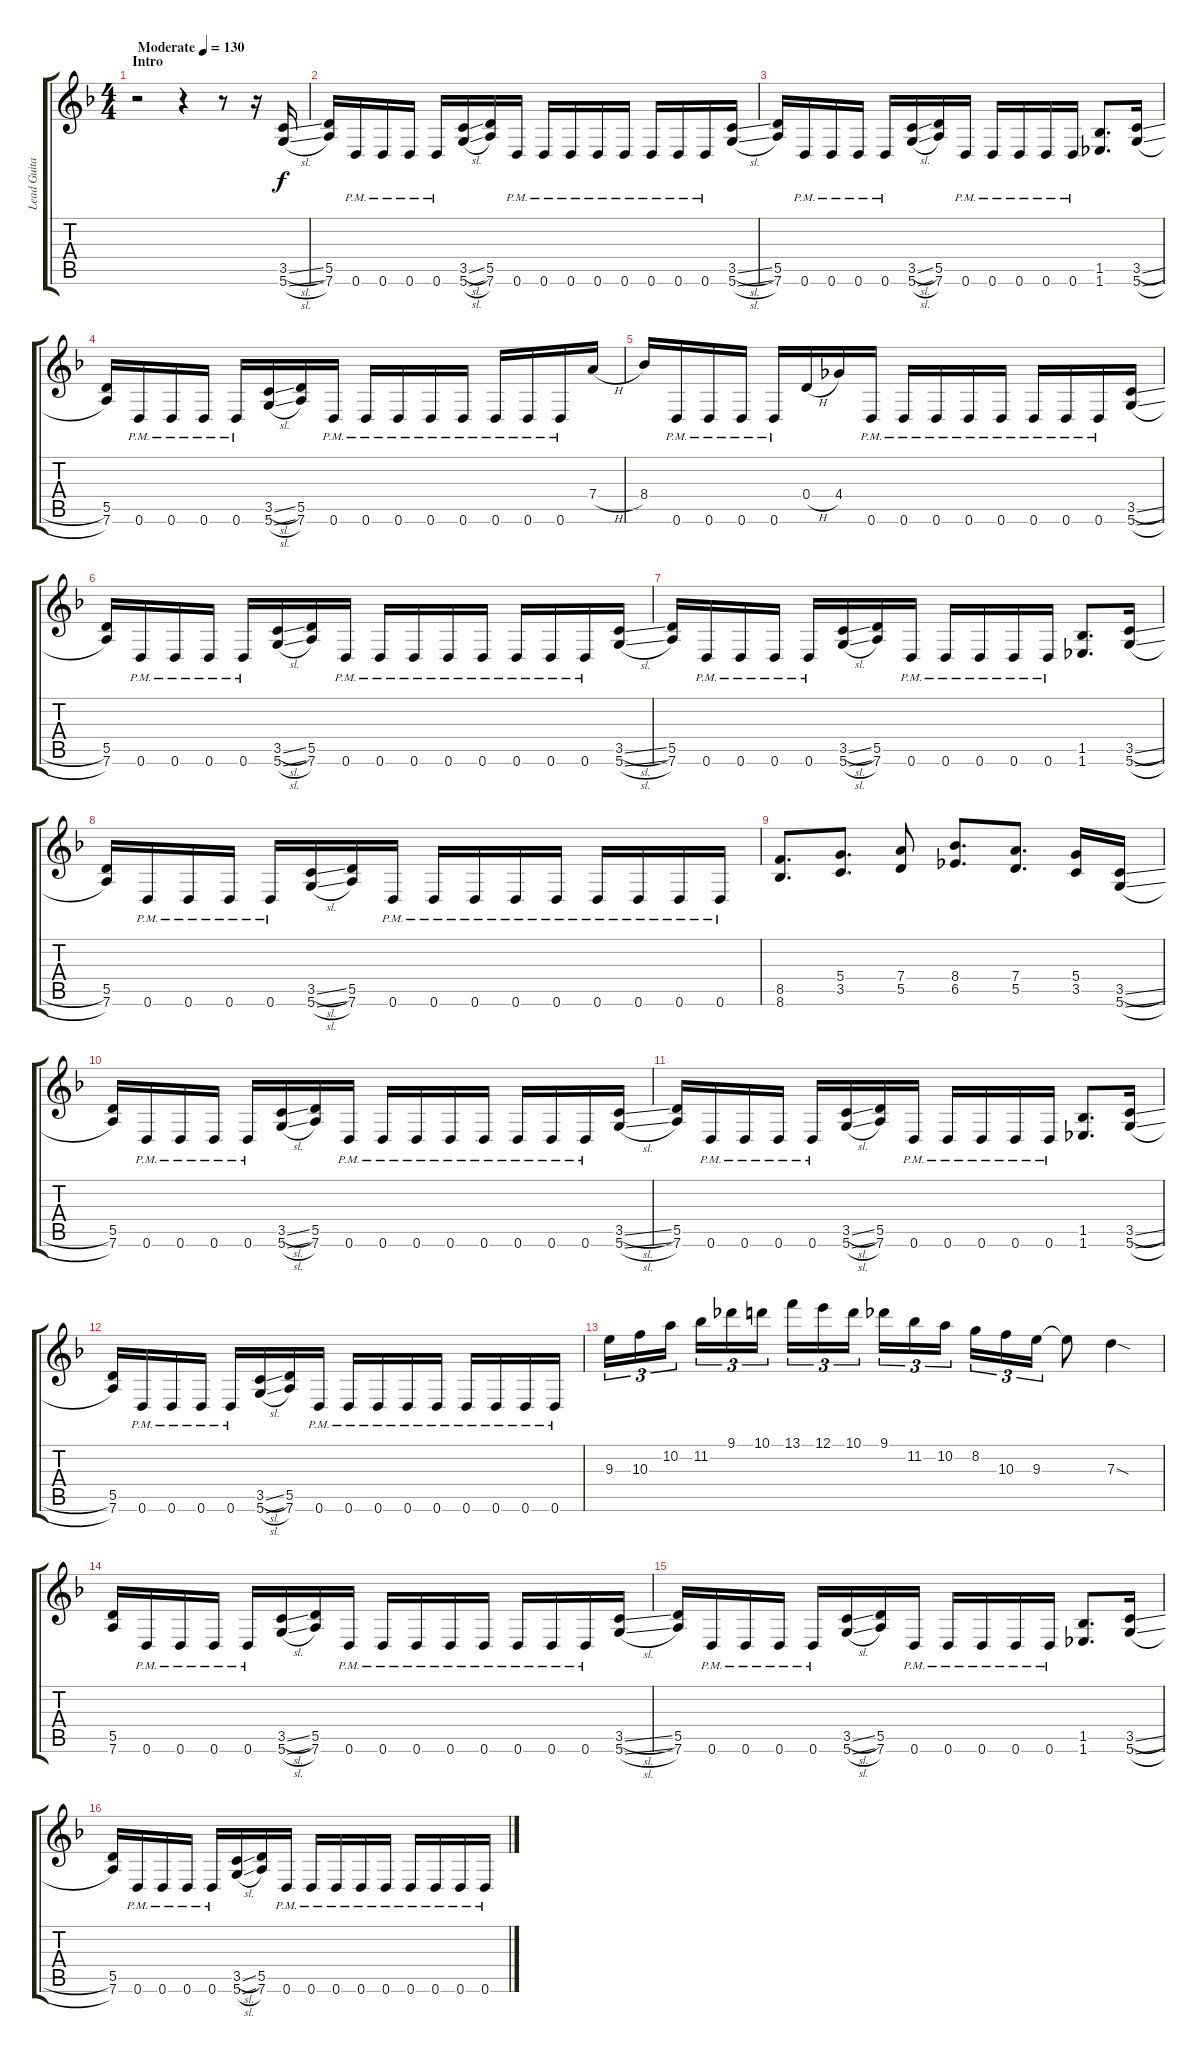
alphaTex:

\track ("Lead Guitar" "Lead Guita") {instrument distortionguitar}
\staff {score tabs}
\tuning (E4 B3 G3 D3 A2 D2) {hide}
\ts (4 4)
\section ("" "Intro")
\tempo (130 "Moderate")
\clef g2
\ks dminor
r.2{dy f instrument distortionguitar} r.4 r.8 r.16 (3.5{sl} 5.6{sl}).16 |
(5.5 7.6).16 0.6{pm}.16 0.6{pm}.16 0.6{pm}.16 0.6{pm}.16 (3.5{sl} 5.6{sl}).16 (5.5 7.6).16 0.6{pm}.16 0.6{pm}.16 0.6{pm}.16 0.6{pm}.16 0.6{pm}.16 0.6{pm}.16 0.6{pm}.16 0.6{pm}.16 (3.5{sl} 5.6{sl}).16 |
(5.5 7.6).16 0.6{pm}.16 0.6{pm}.16 0.6{pm}.16 0.6{pm}.16 (3.5{sl} 5.6{sl}).16 (5.5 7.6).16 0.6{pm}.16 0.6{pm}.16 0.6{pm}.16 0.6{pm}.16 0.6{pm}.16 (1.5 1.6).8{d} (3.5{sl} 5.6{sl}).16 |
(5.5 7.6).16 0.6{pm}.16 0.6{pm}.16 0.6{pm}.16 0.6{pm}.16 (3.5{sl} 5.6{sl}).16 (5.5 7.6).16 0.6{pm}.16 0.6{pm}.16 0.6{pm}.16 0.6{pm}.16 0.6{pm}.16 0.6{pm}.16 0.6{pm}.16 0.6{pm}.16 7.4{h}.16 |
8.4.16 0.6{pm}.16 0.6{pm}.16 0.6{pm}.16 0.6{pm}.16 0.4{h}.16 4.4.16 0.6{pm}.16 0.6{pm}.16 0.6{pm}.16 0.6{pm}.16 0.6{pm}.16 0.6{pm}.16 0.6{pm}.16 0.6{pm}.16 (3.5{sl} 5.6{sl}).16 |
(5.5 7.6).16 0.6{pm}.16 0.6{pm}.16 0.6{pm}.16 0.6{pm}.16 (3.5{sl} 5.6{sl}).16 (5.5 7.6).16 0.6{pm}.16 0.6{pm}.16 0.6{pm}.16 0.6{pm}.16 0.6{pm}.16 0.6{pm}.16 0.6{pm}.16 0.6{pm}.16 (3.5{sl} 5.6{sl}).16 |
(5.5 7.6).16 0.6{pm}.16 0.6{pm}.16 0.6{pm}.16 0.6{pm}.16 (3.5{sl} 5.6{sl}).16 (5.5 7.6).16 0.6{pm}.16 0.6{pm}.16 0.6{pm}.16 0.6{pm}.16 0.6{pm}.16 (1.5 1.6).8{d} (3.5{sl} 5.6{sl}).16 |
(5.5 7.6).16 0.6{pm}.16 0.6{pm}.16 0.6{pm}.16 0.6{pm}.16 (3.5{sl} 5.6{sl}).16 (5.5 7.6).16 0.6{pm}.16 0.6{pm}.16 0.6{pm}.16 0.6{pm}.16 0.6{pm}.16 0.6{pm}.16 0.6{pm}.16 0.6{pm}.16 0.6{pm}.16 |
(8.5 8.6).8{d} (5.4 3.5).8{d} (7.4 5.5).8 (8.4 6.5).8{d} (7.4 5.5).8{d} (5.4 3.5).16 (3.5{sl} 5.6{sl}).16 |
(5.5 7.6).16 0.6{pm}.16 0.6{pm}.16 0.6{pm}.16 0.6{pm}.16 (3.5{sl} 5.6{sl}).16 (5.5 7.6).16 0.6{pm}.16 0.6{pm}.16 0.6{pm}.16 0.6{pm}.16 0.6{pm}.16 0.6{pm}.16 0.6{pm}.16 0.6{pm}.16 (3.5{sl} 5.6{sl}).16 |
(5.5 7.6).16 0.6{pm}.16 0.6{pm}.16 0.6{pm}.16 0.6{pm}.16 (3.5{sl} 5.6{sl}).16 (5.5 7.6).16 0.6{pm}.16 0.6{pm}.16 0.6{pm}.16 0.6{pm}.16 0.6{pm}.16 (1.5 1.6).8{d} (3.5{sl} 5.6{sl}).16 |
(5.5 7.6).16 0.6{pm}.16 0.6{pm}.16 0.6{pm}.16 0.6{pm}.16 (3.5{sl} 5.6{sl}).16 (5.5 7.6).16 0.6{pm}.16 0.6{pm}.16 0.6{pm}.16 0.6{pm}.16 0.6{pm}.16 0.6{pm}.16 0.6{pm}.16 0.6{pm}.16 0.6{pm}.16 |
9.3.16{tu (3 2)} 10.3.16{tu (3 2)} 10.2.16{tu (3 2) beam splitsecondary} 11.2.16{tu (3 2)} 9.1.16{tu (3 2)} 10.1.16{tu (3 2)} 13.1.16{tu (3 2)} 12.1.16{tu (3 2)} 10.1.16{tu (3 2) beam splitsecondary} 9.1.16{tu (3 2)} 11.2.16{tu (3 2)} 10.2.16{tu (3 2)} 8.2.16{tu (3 2)} 10.3.16{tu (3 2)} 9.3.16{tu (3 2)} 9.3{t}.8 7.3{sod}.4 |
(5.5 7.6).16 0.6{pm}.16 0.6{pm}.16 0.6{pm}.16 0.6{pm}.16 (3.5{sl} 5.6{sl}).16 (5.5 7.6).16 0.6{pm}.16 0.6{pm}.16 0.6{pm}.16 0.6{pm}.16 0.6{pm}.16 0.6{pm}.16 0.6{pm}.16 0.6{pm}.16 (3.5{sl} 5.6{sl}).16 |
(5.5 7.6).16 0.6{pm}.16 0.6{pm}.16 0.6{pm}.16 0.6{pm}.16 (3.5{sl} 5.6{sl}).16 (5.5 7.6).16 0.6{pm}.16 0.6{pm}.16 0.6{pm}.16 0.6{pm}.16 0.6{pm}.16 (1.5 1.6).8{d} (3.5{sl} 5.6{sl}).16 |
(5.5 7.6).16 0.6{pm}.16 0.6{pm}.16 0.6{pm}.16 0.6{pm}.16 (3.5{sl} 5.6{sl}).16 (5.5 7.6).16 0.6{pm}.16 0.6{pm}.16 0.6{pm}.16 0.6{pm}.16 0.6{pm}.16 0.6{pm}.16 0.6{pm}.16 0.6{pm}.16 0.6{pm}.16
